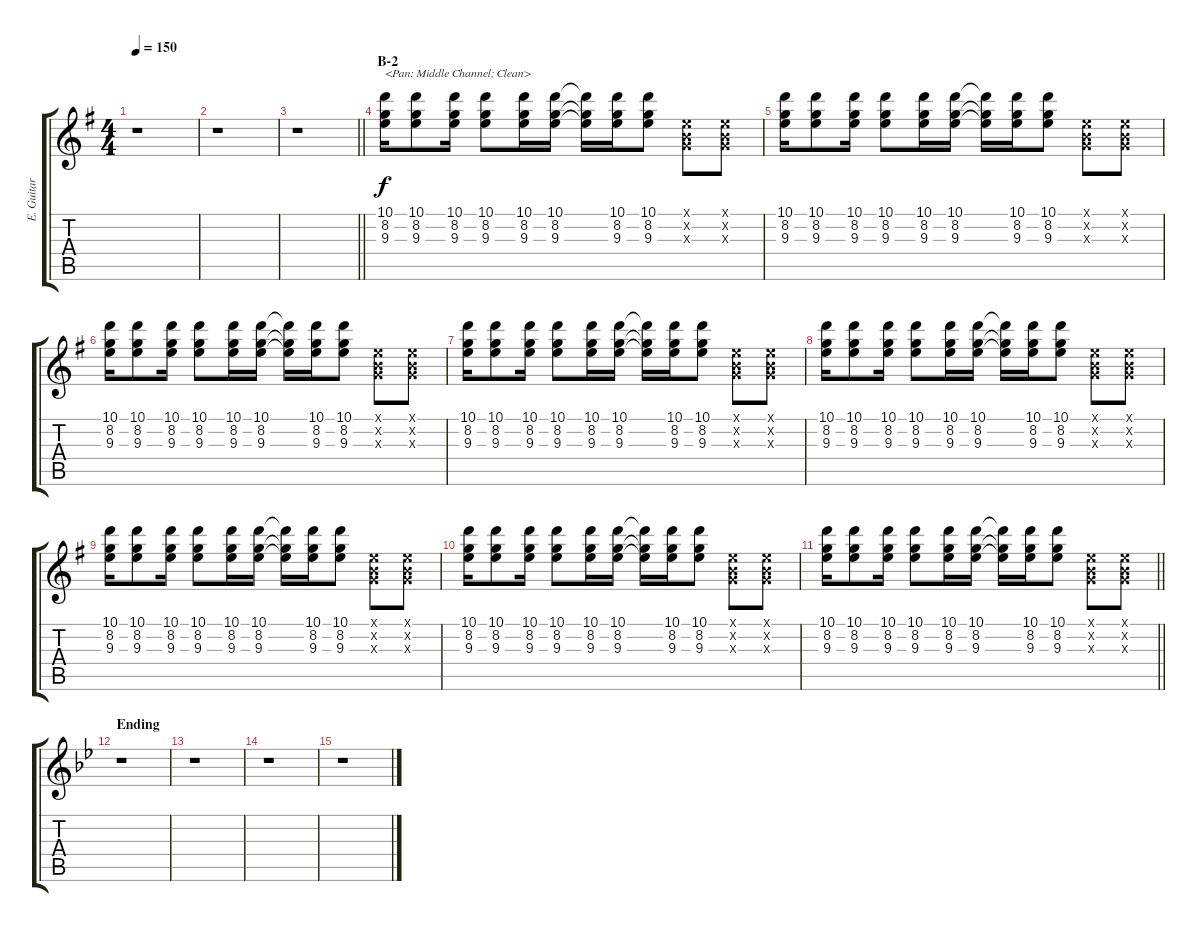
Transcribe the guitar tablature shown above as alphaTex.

\track ("E. Guitar III" "E. Guitar ") {instrument electricguitarclean}
\staff {score tabs}
\tuning (E4 B3 G3 D3 A2 E2) {hide}
\ts (4 4)
\tempo 150
\clef g2
\ks g
r.1{dy f} |
r.1 |
\barLineRight lightlight
r.1 |
\section ("" "B-2")
(10.1 8.2 9.3).16{txt "<Pan: Middle Channel; Clean>" balance 8 instrument electricguitarclean} (10.1 8.2 9.3).8 (10.1 8.2 9.3).16 (10.1 8.2 9.3).8 (10.1 8.2 9.3).16 (10.1 8.2 9.3).16 (10.1{t} 8.2{t} 9.3{t}).16 (10.1 8.2 9.3).16 (10.1 8.2 9.3).8 (0.1{x} 0.2{x} 0.3{x}).8 (0.1{x} 0.2{x} 0.3{x}).8 |
(10.1 8.2 9.3).16 (10.1 8.2 9.3).8 (10.1 8.2 9.3).16 (10.1 8.2 9.3).8 (10.1 8.2 9.3).16 (10.1 8.2 9.3).16 (10.1{t} 8.2{t} 9.3{t}).16 (10.1 8.2 9.3).16 (10.1 8.2 9.3).8 (0.1{x} 0.2{x} 0.3{x}).8 (0.1{x} 0.2{x} 0.3{x}).8 |
(10.1 8.2 9.3).16 (10.1 8.2 9.3).8 (10.1 8.2 9.3).16 (10.1 8.2 9.3).8 (10.1 8.2 9.3).16 (10.1 8.2 9.3).16 (10.1{t} 8.2{t} 9.3{t}).16 (10.1 8.2 9.3).16 (10.1 8.2 9.3).8 (0.1{x} 0.2{x} 0.3{x}).8 (0.1{x} 0.2{x} 0.3{x}).8 |
(10.1 8.2 9.3).16 (10.1 8.2 9.3).8 (10.1 8.2 9.3).16 (10.1 8.2 9.3).8 (10.1 8.2 9.3).16 (10.1 8.2 9.3).16 (10.1{t} 8.2{t} 9.3{t}).16 (10.1 8.2 9.3).16 (10.1 8.2 9.3).8 (0.1{x} 0.2{x} 0.3{x}).8 (0.1{x} 0.2{x} 0.3{x}).8 |
(10.1 8.2 9.3).16 (10.1 8.2 9.3).8 (10.1 8.2 9.3).16 (10.1 8.2 9.3).8 (10.1 8.2 9.3).16 (10.1 8.2 9.3).16 (10.1{t} 8.2{t} 9.3{t}).16 (10.1 8.2 9.3).16 (10.1 8.2 9.3).8 (0.1{x} 0.2{x} 0.3{x}).8 (0.1{x} 0.2{x} 0.3{x}).8 |
(10.1 8.2 9.3).16 (10.1 8.2 9.3).8 (10.1 8.2 9.3).16 (10.1 8.2 9.3).8 (10.1 8.2 9.3).16 (10.1 8.2 9.3).16 (10.1{t} 8.2{t} 9.3{t}).16 (10.1 8.2 9.3).16 (10.1 8.2 9.3).8 (0.1{x} 0.2{x} 0.3{x}).8 (0.1{x} 0.2{x} 0.3{x}).8 |
(10.1 8.2 9.3).16 (10.1 8.2 9.3).8 (10.1 8.2 9.3).16 (10.1 8.2 9.3).8 (10.1 8.2 9.3).16 (10.1 8.2 9.3).16 (10.1{t} 8.2{t} 9.3{t}).16 (10.1 8.2 9.3).16 (10.1 8.2 9.3).8 (0.1{x} 0.2{x} 0.3{x}).8 (0.1{x} 0.2{x} 0.3{x}).8 |
\barLineRight lightlight
(10.1 8.2 9.3).16 (10.1 8.2 9.3).8 (10.1 8.2 9.3).16 (10.1 8.2 9.3).8 (10.1 8.2 9.3).16 (10.1 8.2 9.3).16 (10.1{t} 8.2{t} 9.3{t}).16 (10.1 8.2 9.3).16 (10.1 8.2 9.3).8 (0.1{x} 0.2{x} 0.3{x}).8 (0.1{x} 0.2{x} 0.3{x}).8 |
\section ("" "Ending")
\ks bb
r.1 |
r.1 |
r.1 |
r.1
